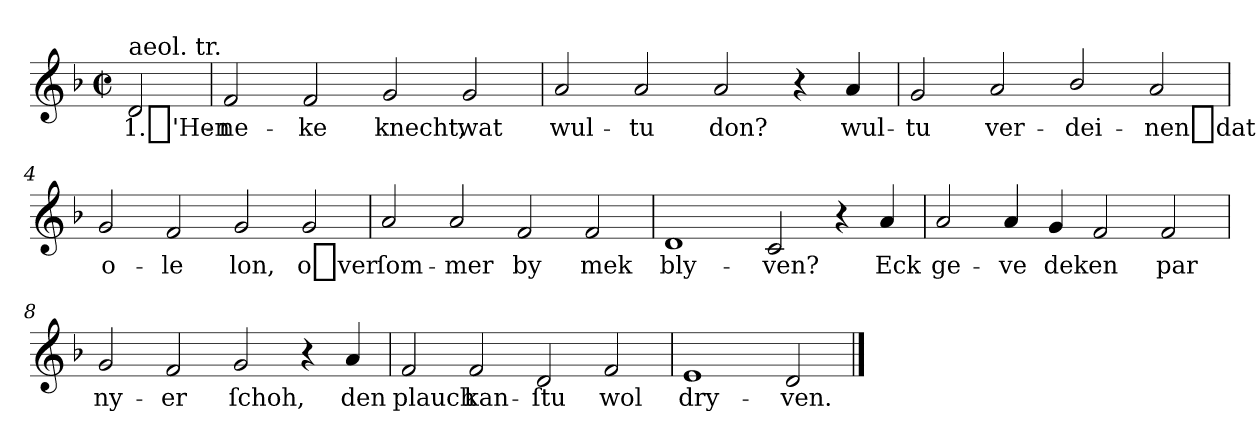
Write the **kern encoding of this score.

**kern	**text
*part1	*part1
*staff1	*staff1
*k[b-]	*
*D:aeo	*
*M4/2	*
*met(c|)	*
=	=
!LO:TX:a:t=aeol. tr.	!
2d	1._'Hen-
=1	=1
2f	-ne-
2f	-ke
2g	knecht,
2g	wat
=2	=2
2a	wul-
2a	-tu
2a	don?
4r	.
4a	wul-
=3	=3
2g	-tu
2a	ver-
2b-/	-dei-
2a	-nen_dat
=4	=4
2g	o-
2f	-le
2g	lon,
2g	o_ver
=5	=5
2a	ſom-
2a	-mer
2f	by
2f	mek
=6	=6
1d	bly-
2c	-ven?
4r	.
4a	Eck
=7	=7
2a	ge-
4a	-ve
4g	dek
2f	en
2f	par
=8	=8
2g	ny-
2f	-er
2g	ſchoh,
4r	.
4a	den
=9	=9
2f	plauch
2f	kan-
2d	-ſtu
2f	wol
=10	=10
1e	dry-
2d	-ven.
==	==
*-	*-
